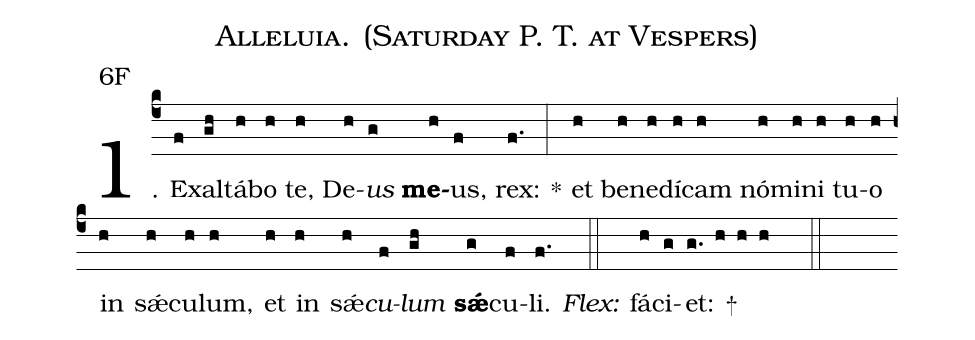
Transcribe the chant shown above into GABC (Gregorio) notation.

name:Alleluia. (Saturday P. T. at Vespers);
office-part:Antiphona;
mode:6;
annotation:6F;
%%
(c4) 1. Ex(f)al(gh)tá(h)bo(h) te,(h) De(h)<i>us</i>(g) <b>me</b>(h)us,(f) rex:(f.) *(:) et(h) be(h)ne(h)dí(h)cam(h) nó(h)mi(h)ni(h) tu(h)o(h) in(h) s<sp>'ae</sp>(h)cu(h)lum,(h) et(h) in(h) s<sp>'ae</sp>(h)<i>cu</i>(f)<i>lum</i>(gh) <b>s<sp>'ae</sp></b>(g)cu(f)li.(f.)
<i>Flex:</i>(::)  fá(h)ci(g)et: +(g. h h h  ::)
